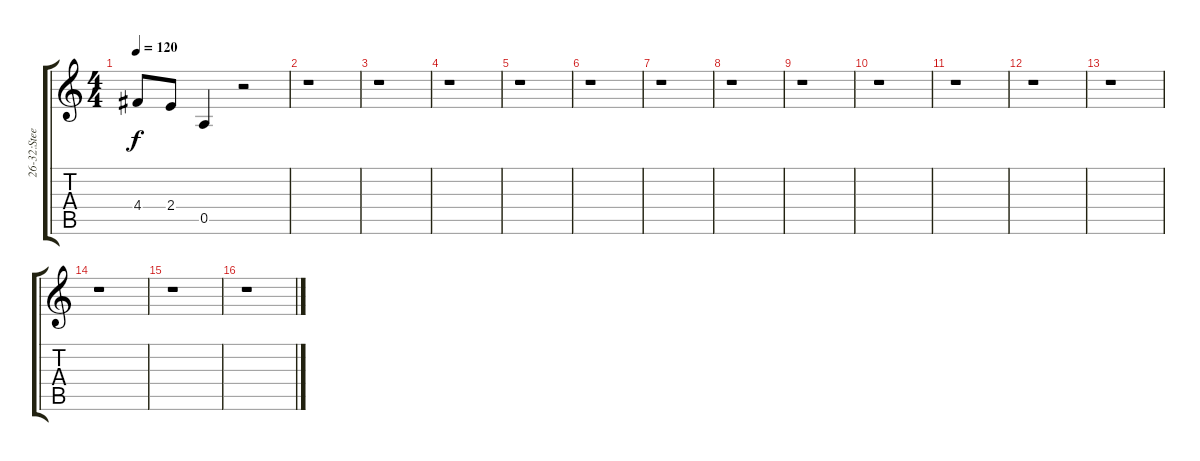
\track ("26-32:Steel Gr.2" "26-32:Stee") {instrument acousticguitarsteel}
\staff {score tabs}
\tuning (E4 B3 G3 D3 A2 E2) {hide}
\ts (4 4)
\tempo 120
\clef g2
\ks c
4.4.8{dy f} 2.4.8 0.5.4 r.2 |
r.1 |
r.1 |
r.1 |
r.1 |
r.1 |
r.1 |
r.1 |
r.1 |
r.1 |
r.1 |
r.1 |
r.1 |
r.1 |
r.1 |
r.1
